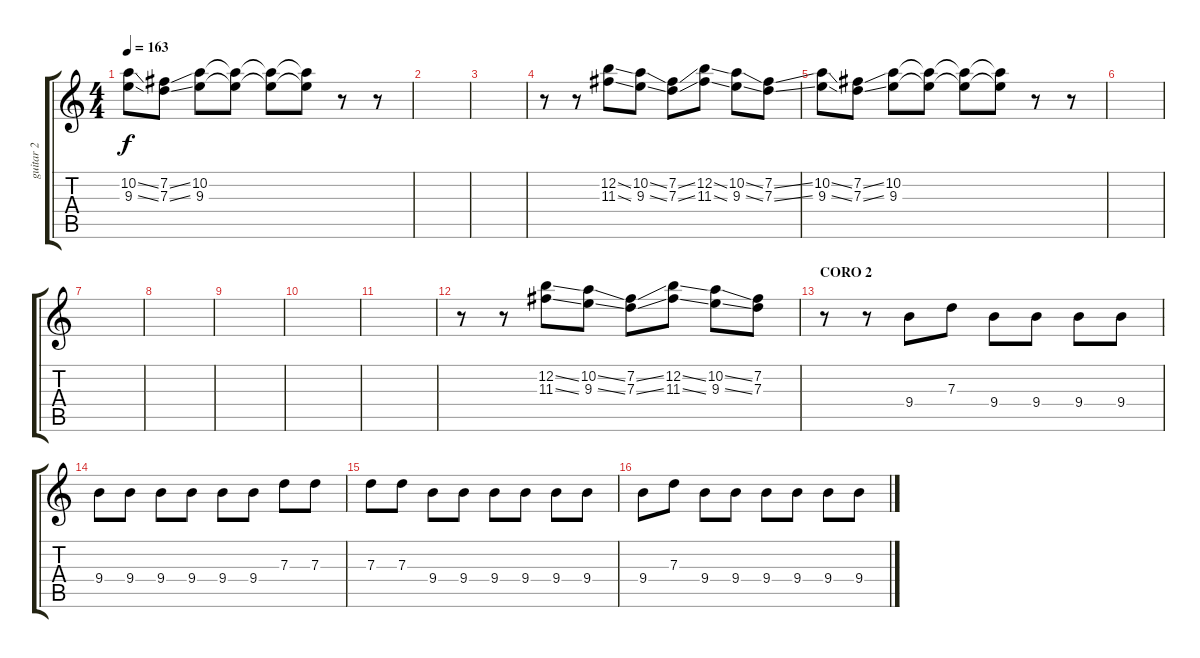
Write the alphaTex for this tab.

\track ("guitar 2" "guitar 2") {instrument distortionguitar}
\staff {score tabs}
\tuning (E4 B3 G3 D3 A2 E2) {hide}
\ts (4 4)
\tempo 163
\clef g2
\ks c
(10.2{ss} 9.3{ss}).8{dy f} (7.2{ss} 7.3{ss}).8 (10.2 9.3).8 (10.2{t} 9.3{t}).8 (10.2{t} 9.3{t}).8 (10.2{t} 9.3{t}).8 r.8 r.8 |
|
|
r.8 r.8 (12.2{ss} 11.3{ss}).8 (10.2{ss} 9.3{ss}).8 (7.2{ss} 7.3{ss}).8 (12.2{ss} 11.3{ss}).8 (10.2{ss} 9.3{ss}).8 (7.2{ss} 7.3{ss}).8 |
(10.2{ss} 9.3{ss}).8 (7.2{ss} 7.3{ss}).8 (10.2 9.3).8 (10.2{t} 9.3{t}).8 (10.2{t} 9.3{t}).8 (10.2{t} 9.3{t}).8 r.8 r.8 |
|
|
|
|
|
|
r.8 r.8 (12.2{ss} 11.3{ss}).8 (10.2{ss} 9.3{ss}).8 (7.2{ss} 7.3{ss}).8 (12.2{ss} 11.3{ss}).8 (10.2{ss} 9.3{ss}).8 (7.2 7.3).8 |
\section ("" "CORO 2")
r.8{instrument electricguitarmuted} r.8 9.4.8 7.3.8 9.4.8 9.4.8 9.4.8 9.4.8 |
9.4.8 9.4.8 9.4.8 9.4.8 9.4.8 9.4.8 7.3.8 7.3.8 |
7.3.8 7.3.8 9.4.8 9.4.8 9.4.8 9.4.8 9.4.8 9.4.8 |
9.4.8 7.3.8 9.4.8 9.4.8 9.4.8 9.4.8 9.4.8 9.4.8
